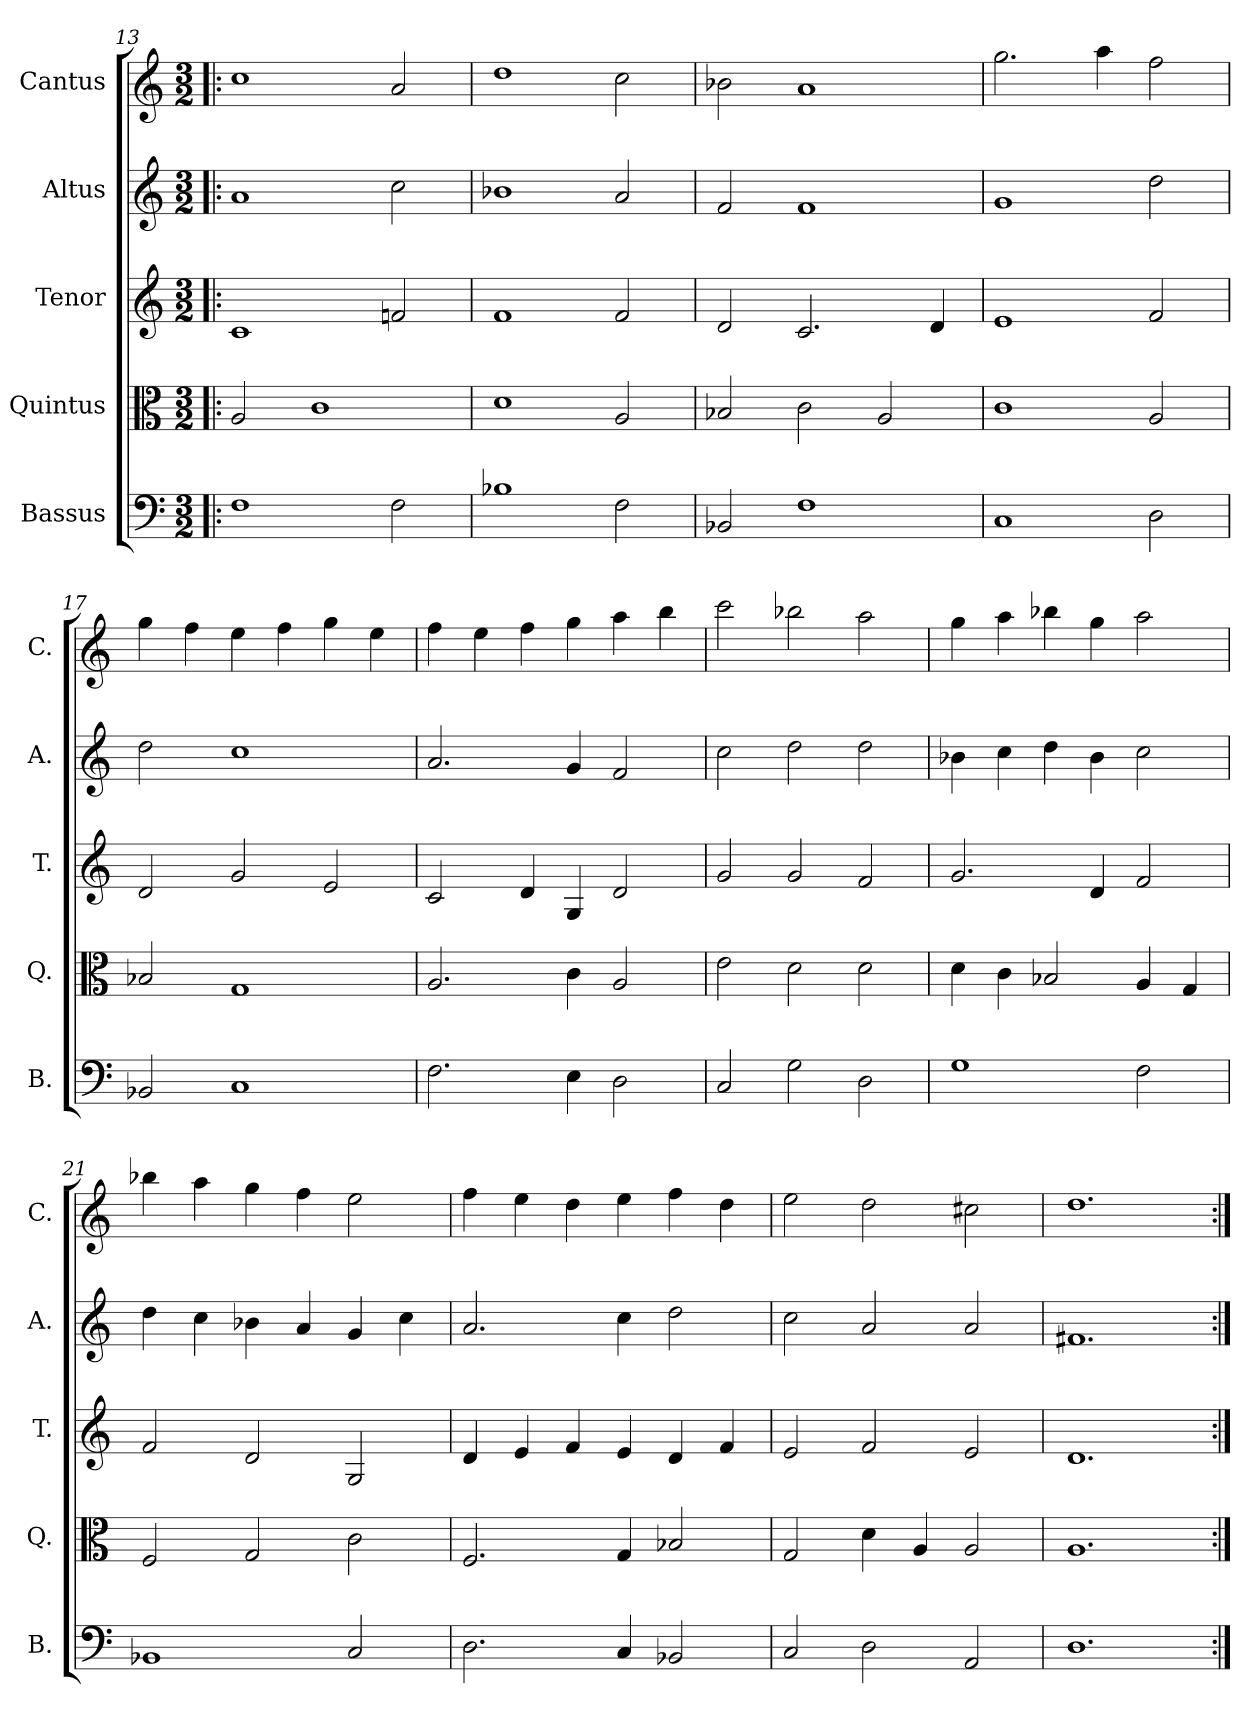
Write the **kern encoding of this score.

**kern	**kern	**kern	**kern	**kern
*part5	*part4	*part3	*part2	*part1
*staff5	*staff4	*staff3	*staff2	*staff1
*I"Bassus	*I"Quintus	*I"Tenor	*I"Altus	*I"Cantus
*I'B.	*I'Q.	*I'T.	*I'A.	*I'C.
*clefF4	*clefC3	*clefG2	*clefG2	*clefG2
*k[]	*k[]	*k[]	*k[]	*k[]
*C:	*C:	*C:	*C:	*C:
*M3/2	*M3/2	*M3/2	*M3/2	*M3/2
=13!|:	=13!|:	=13!|:	=13!|:	=13!|:
1F\	2A/	1c/	1a/	1cc\
.	1c\	.	.	.
2F\	.	2fn/	2cc\	2a/
=14	=14	=14	=14	=14
1B-X\	1d\	1f/	1b-X\	1dd\
2F\	2A/	2f/	2a/	2cc\
=15	=15	=15	=15	=15
2BB-X/	2B-X/	2d/	2f/	2b-X\
1F\	2c\	2.c/	1f/	1a/
.	2A/	.	.	.
.	.	4d/	.	.
=16	=16	=16	=16	=16
1C/	1c\	1e/	1g/	2.gg\
.	.	.	.	4aa\
2D\	2A/	2f/	2dd\	2ff\
=17	=17	=17	=17	=17
2BB-X/	2B-X/	2d/	2dd\	4gg\
.	.	.	.	4ff\
1C/	1G/	2g/	1cc\	4ee\
.	.	.	.	4ff\
.	.	2e/	.	4gg\
.	.	.	.	4ee\
!!LO:LB:g=z
=18	=18	=18	=18	=18
2.F\	2.A/	2c/	2.a/	4ff\
.	.	.	.	4ee\
.	.	4d/	.	4ff\
4E\	4c\	4G/	4g/	4gg\
2D\	2A/	2d/	2f/	4aa\
.	.	.	.	4bb\
=19	=19	=19	=19	=19
2C/	2e\	2g/	2cc\	2ccc\
2G\	2d\	2g/	2dd\	2bb-X\
2D\	2d\	2f/	2dd\	2aa\
=20	=20	=20	=20	=20
1G\	4d\	2.g/	4b-X\	4gg\
.	4c\	.	4cc\	4aa\
.	2B-X/	.	4dd\	4bb-X\
.	.	4d/	4b-\	4gg\
2F\	4A/	2f/	2cc\	2aa\
.	4G/	.	.	.
=21	=21	=21	=21	=21
1BB-X/	2F/	2f/	4dd\	4bb-X\
.	.	.	4cc\	4aa\
.	2G/	2d/	4b-X\	4gg\
.	.	.	4a/	4ff\
2C/	2c\	2G/	4g/	2ee\
.	.	.	4cc\	.
=22	=22	=22	=22	=22
2.D\	2.F/	4d/	2.a/	4ff\
.	.	4e/	.	4ee\
.	.	4f/	.	4dd\
4C/	4G/	4e/	4cc\	4ee\
2BB-X/	2B-X/	4d/	2dd\	4ff\
.	.	4f/	.	4dd\
=23	=23	=23	=23	=23
2C/	2G/	2e/	2cc\	2ee\
2D\	4d\	2f/	2a/	2dd\
.	4A/	.	.	.
2AA/	2A/	2e/	2a/	2cc#X\
=24	=24	=24	=24	=24
1.D\	1.A/	1.d/	1.f#X/	1.dd\
=:|!	=:|!	=:|!	=:|!	=:|!
*-	*-	*-	*-	*-
